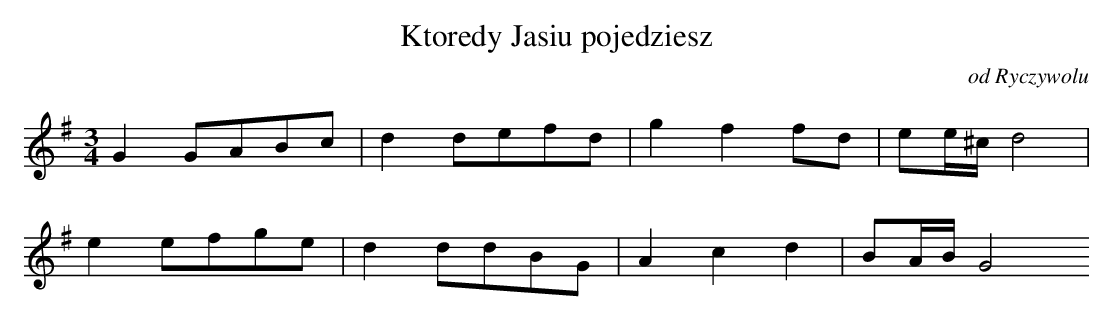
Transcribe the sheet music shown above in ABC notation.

X:1
T: Ktoredy Jasiu pojedziesz
O: od Ryczywolu
M: 3/4
L: 1/16
K: G
G4G2A2B2c2 | d4d2e2f2d2 | g4f4f2d2 | e2e^cd8 |
e4e2f2g2e2 | d4d2d2B2G2 | A4c4d4 | B2ABG8
